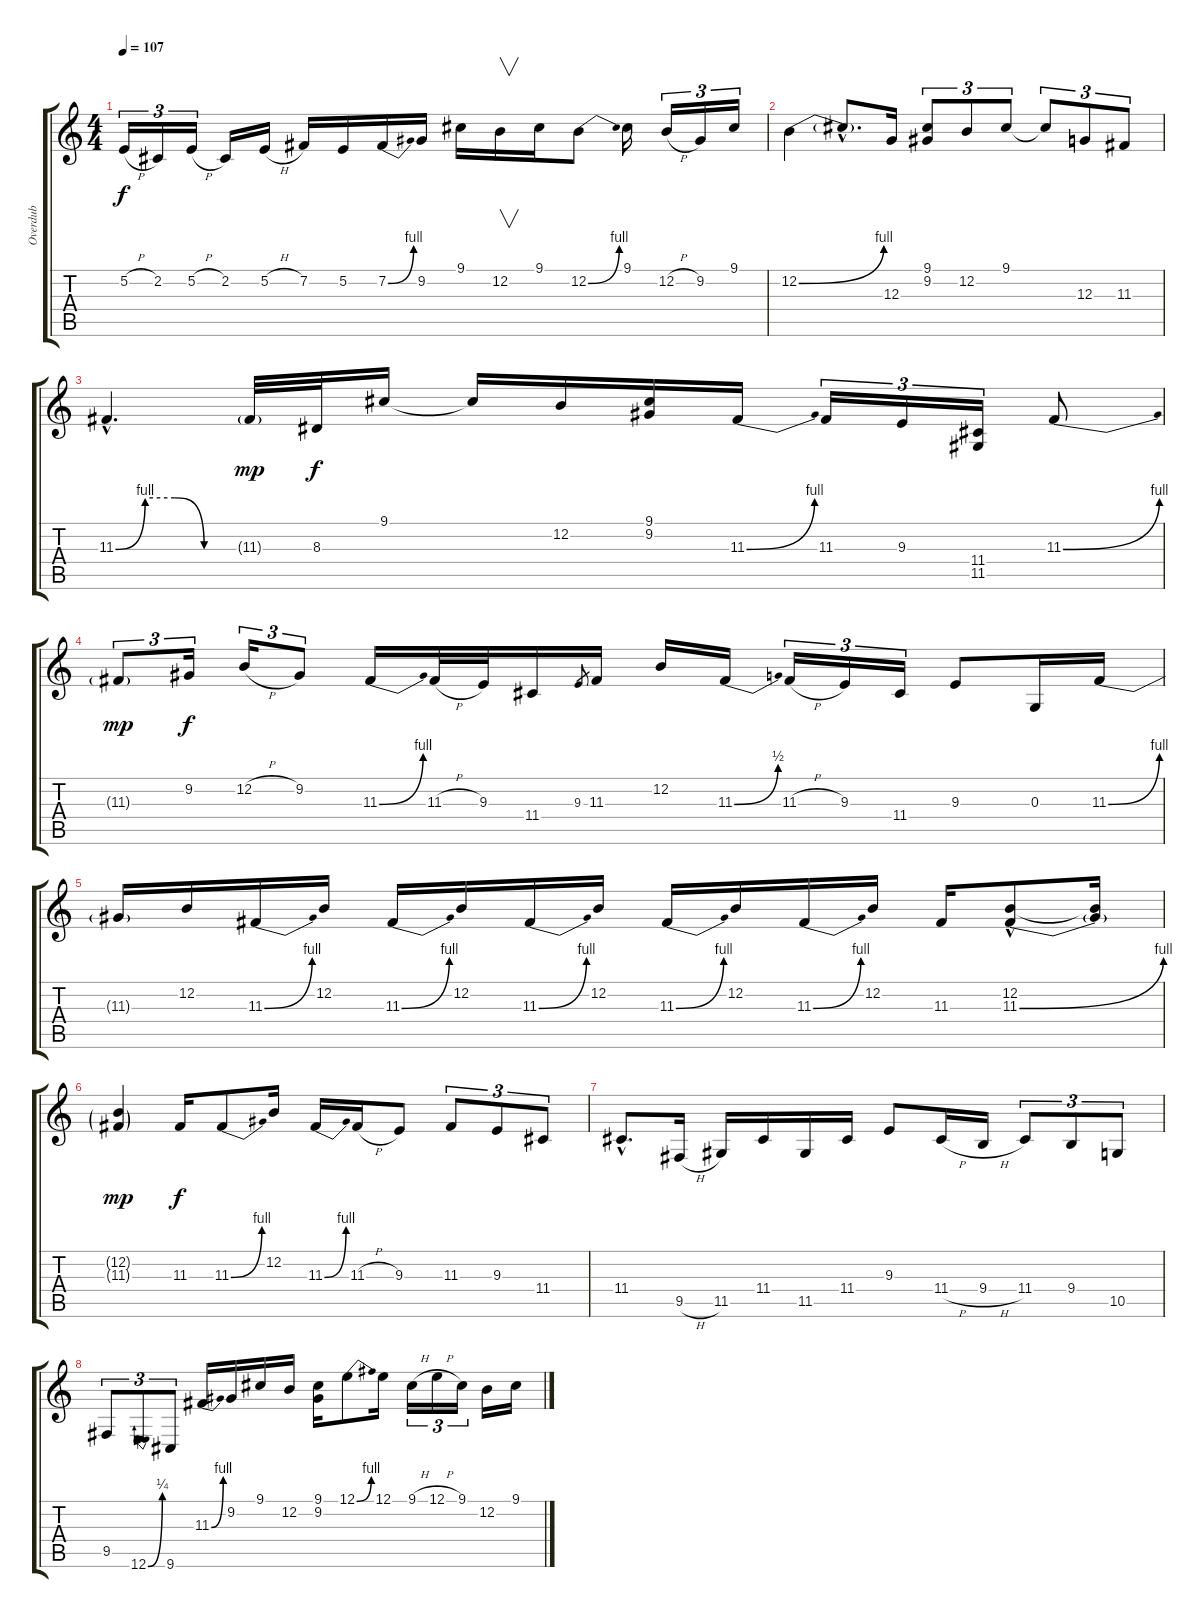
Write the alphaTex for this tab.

\track ("Overdub" "Overdub") {instrument voiceoohs}
\staff {score tabs}
\tuning (E4 B3 G3 D3 A2 E2) {hide}
\ts (4 4)
\tempo 107
\clef g2
\ks c
5.2{h}.16{tu (3 2) dy f} 2.2.16{tu (3 2)} 5.2{h}.16{tu (3 2)} 2.2.16 5.2{h}.16 7.2.16 5.2.16 7.2{be (bend 0 0 60 4)}.16 9.2.16 9.1.16 12.2.16{v} 9.1.16 12.2{be (bend 0 0 60 4)}.8 9.1.16 12.2{h}.16{tu (3 2)} 9.2.16{tu (3 2)} 9.1.16{tu (3 2)} |
12.2{be (bend 0 0 60 4)}.4 12.2{hac t}.8{d} 12.3.16 (9.1 9.2).8{tu (3 2)} 12.2.8{tu (3 2)} 9.1.8{tu (3 2)} 9.1{t}.8{tu (3 2)} 12.3.8{tu (3 2)} 11.3.8{tu (3 2)} |
11.3{be (custom 0 0 15 4 30 4 45 0 60 0) hac}.4{d} 11.3{g}.32{dy mp} 8.3.32{dy f} 9.1.16 9.1{t}.16 12.2.16 (9.1 9.2).16 11.3{be (bend 0 0 60 4)}.16 11.3.16{tu (3 2)} 9.3.16{tu (3 2)} (11.4 11.5).16{tu (3 2)} 11.3{be (bend 0 0 60 4)}.8 |
11.3{g}.8{tu (3 2) dy mp} 9.2.16{tu (3 2) dy f} 12.2{h}.16{tu (3 2)} 9.2.8{tu (3 2)} 11.3{be (bend 0 0 60 4)}.16 11.3{h}.32 9.3.32 11.4.16 9.3.8{gr} 11.3.16 12.2.16 11.3{be (bend 0 0 60 2)}.16 11.3{h}.16{tu (3 2)} 9.3.16{tu (3 2)} 11.4.16{tu (3 2)} 9.3.8 0.3.16 11.3{be (bend 0 0 60 4)}.16 |
11.3{t}.16 12.2.16 11.3{be (bend 0 0 60 4)}.16 12.2.16 11.3{be (bend 0 0 60 4)}.16 12.2.16 11.3{be (bend 0 0 60 4)}.16 12.2.16 11.3{be (bend 0 0 60 4)}.16 12.2.16 11.3{be (bend 0 0 60 4)}.16 12.2.16 11.3.16 (12.2 11.3{be (bend 0 0 60 4) hac}).8 (12.2{t} 11.3{t}).16 |
(12.2{g} 11.3{g}).4{dy mp} 11.3.16{dy f} 11.3{be (bend 0 0 60 4)}.8 12.2.16 11.3{be (bend 0 0 60 4)}.16 11.3{h}.16 9.3.8 11.3.8{tu (3 2)} 9.3.8{tu (3 2)} 11.4.8{tu (3 2)} |
11.4{hac}.8{d} 9.5{h}.16 11.5.16 11.4.16 11.5.16 11.4.16 9.3.8 11.4{h}.16 9.4{h}.16 11.4.8{tu (3 2)} 9.4.8{tu (3 2)} 10.5.8{tu (3 2)} |
9.5.8{tu (3 2)} 12.6{be (bend 0 0 60 1)}.8{tu (3 2)} 9.6.8{tu (3 2)} 11.3{be (bend 0 0 60 4)}.16 9.2.16 9.1.16 12.2.16 (9.1 9.2).16 12.1{be (bend 0 0 60 4)}.8 12.1.16 9.1{h}.16{tu (3 2)} 12.1{h}.16{tu (3 2)} 9.1.16{tu (3 2)} 12.2.16 9.1.16
